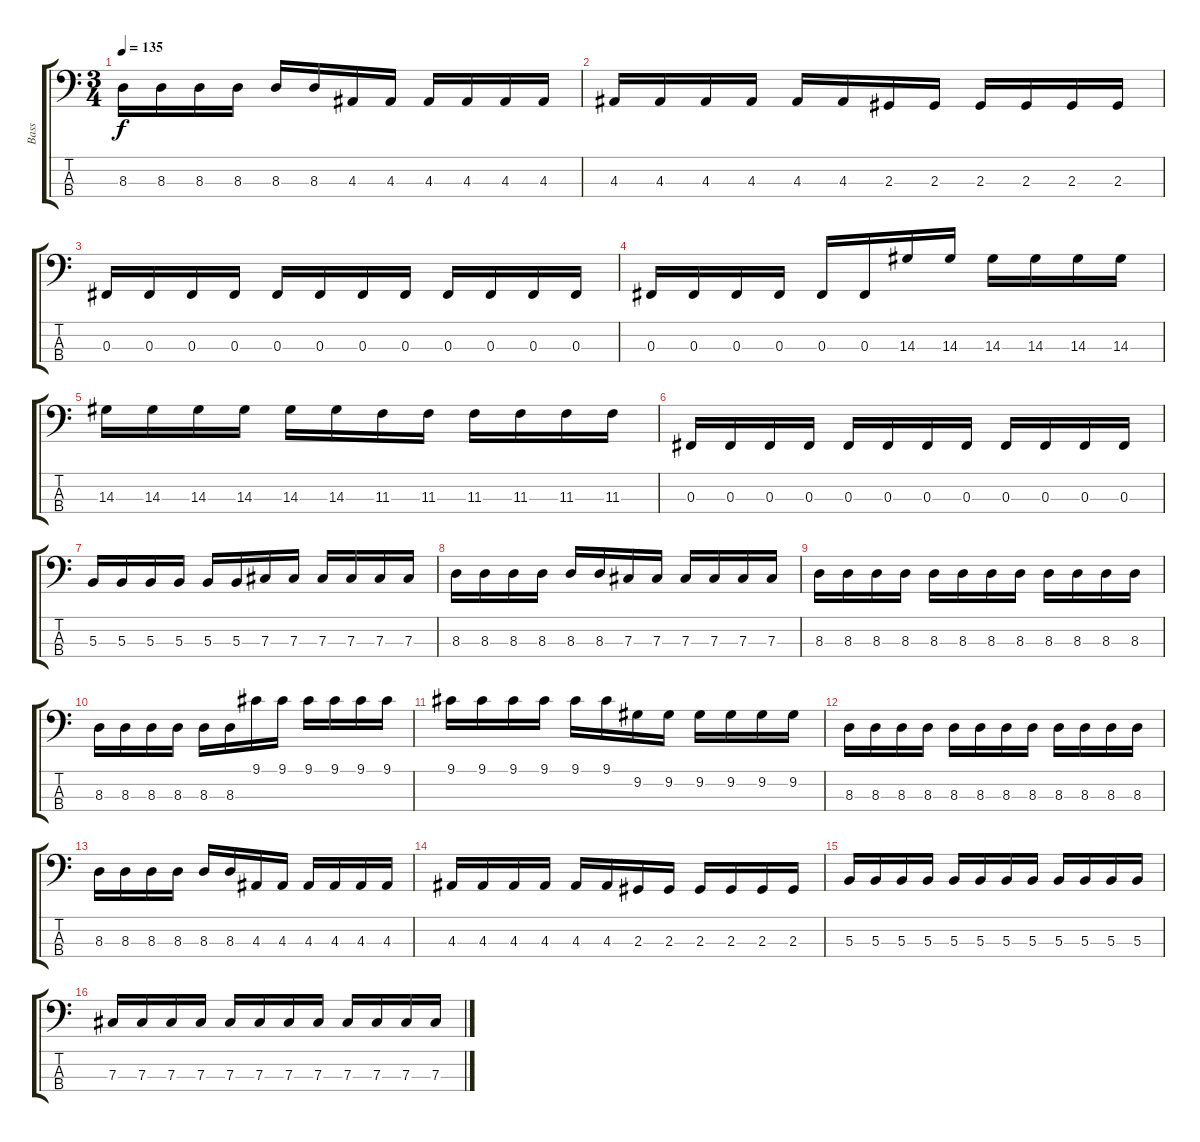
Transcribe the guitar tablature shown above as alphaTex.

\track ("Bass" "Bass") {mute instrument electricbassfinger}
\staff {score tabs}
\tuning (E2 B1 Gb1 Db1) {hide}
\ts (3 4)
\tempo 135
\clef f4
\ks c
8.3.16{dy f} 8.3.16 8.3.16 8.3.16 8.3.16 8.3.16 4.3.16 4.3.16 4.3.16 4.3.16 4.3.16 4.3.16 |
4.3.16 4.3.16 4.3.16 4.3.16 4.3.16 4.3.16 2.3.16 2.3.16 2.3.16 2.3.16 2.3.16 2.3.16 |
0.3.16 0.3.16 0.3.16 0.3.16 0.3.16 0.3.16 0.3.16 0.3.16 0.3.16 0.3.16 0.3.16 0.3.16 |
0.3.16 0.3.16 0.3.16 0.3.16 0.3.16 0.3.16 14.3.16 14.3.16 14.3.16 14.3.16 14.3.16 14.3.16 |
14.3.16 14.3.16 14.3.16 14.3.16 14.3.16 14.3.16 11.3.16 11.3.16 11.3.16 11.3.16 11.3.16 11.3.16 |
0.3.16 0.3.16 0.3.16 0.3.16 0.3.16 0.3.16 0.3.16 0.3.16 0.3.16 0.3.16 0.3.16 0.3.16 |
5.3.16 5.3.16 5.3.16 5.3.16 5.3.16 5.3.16 7.3.16 7.3.16 7.3.16 7.3.16 7.3.16 7.3.16 |
8.3.16 8.3.16 8.3.16 8.3.16 8.3.16 8.3.16 7.3.16 7.3.16 7.3.16 7.3.16 7.3.16 7.3.16 |
8.3.16 8.3.16 8.3.16 8.3.16 8.3.16 8.3.16 8.3.16 8.3.16 8.3.16 8.3.16 8.3.16 8.3.16 |
8.3.16 8.3.16 8.3.16 8.3.16 8.3.16 8.3.16 9.1.16 9.1.16 9.1.16 9.1.16 9.1.16 9.1.16 |
9.1.16 9.1.16 9.1.16 9.1.16 9.1.16 9.1.16 9.2.16 9.2.16 9.2.16 9.2.16 9.2.16 9.2.16 |
8.3.16 8.3.16 8.3.16 8.3.16 8.3.16 8.3.16 8.3.16 8.3.16 8.3.16 8.3.16 8.3.16 8.3.16 |
8.3.16 8.3.16 8.3.16 8.3.16 8.3.16 8.3.16 4.3.16 4.3.16 4.3.16 4.3.16 4.3.16 4.3.16 |
4.3.16 4.3.16 4.3.16 4.3.16 4.3.16 4.3.16 2.3.16 2.3.16 2.3.16 2.3.16 2.3.16 2.3.16 |
5.3.16 5.3.16 5.3.16 5.3.16 5.3.16 5.3.16 5.3.16 5.3.16 5.3.16 5.3.16 5.3.16 5.3.16 |
7.3.16 7.3.16 7.3.16 7.3.16 7.3.16 7.3.16 7.3.16 7.3.16 7.3.16 7.3.16 7.3.16 7.3.16
